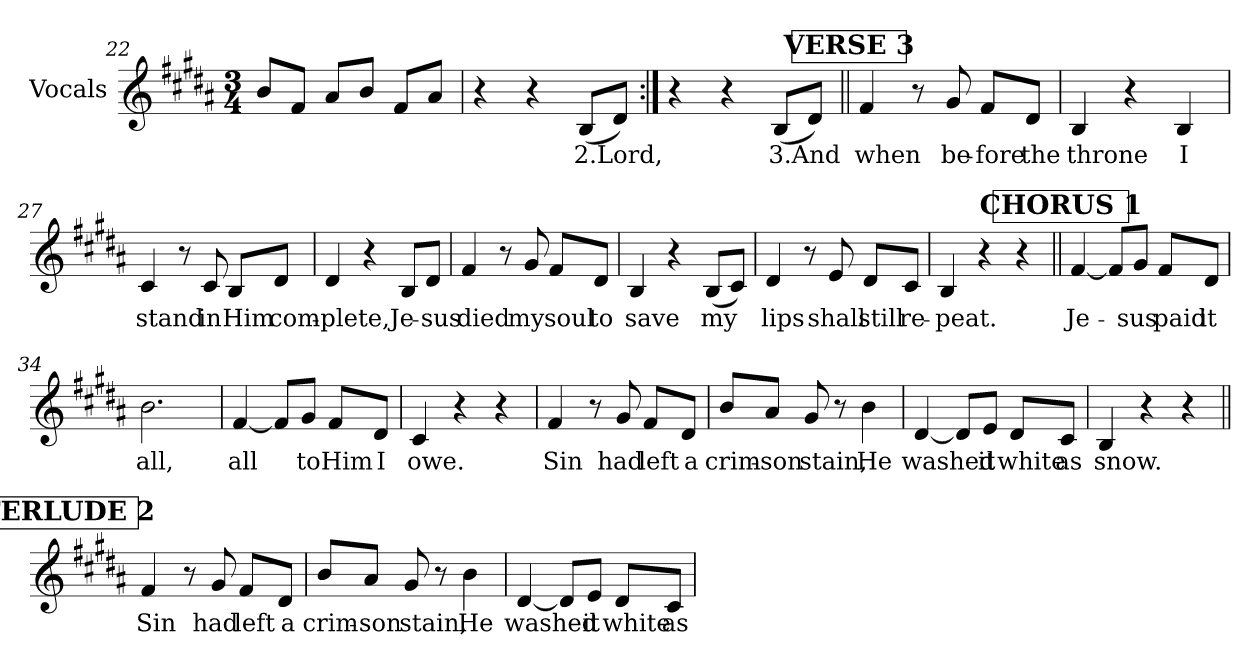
**kern	**text
*part1	*part1
*staff1	*staff1
*I"Vocals	*
*clefG2	*
*k[f#c#g#d#a#]	*
*B:	*
*M3/4	*
=22	=22
8b!/L	.
8f#!/J	.
8a#!/L	.
8b!/J	.
8f#!/L	.
8a#!/J	.
=23	=23
4r	.
4r	.
!	!LO:LY:b
(<8B/L	2.Lord,
8d#/J)	.
!!LO:PB:g=z
=24:|!	=24:|!
4r	.
4r	.
!	!LO:LY:b
(<8B/L	3.And
8d#/J)	.
!!LO:REH:place=s1:a:B:t=VERSE 3
=25||	=25||
!	!LO:LY:b
4f#/	when
8r	.
!	!LO:LY:b
8g#/	be-
!	!LO:LY:b
8f#/L	-fore
!	!LO:LY:b
8d#/J	the
=26	=26
!	!LO:LY:b
4B/	throne
4r	.
!	!LO:LY:b
4B/	I
=27	=27
!	!LO:LY:b
4c#/	stand
8r	.
!	!LO:LY:b
8c#/	in
!	!LO:LY:b
8B/L	Him
!	!LO:LY:b
8d#/J	com-
!!LO:LB:g=z
=28	=28
!	!LO:LY:b
4d#/	-plete,
4r	.
!	!LO:LY:b
8B/L	Je-
!	!LO:LY:b
8d#/J	-sus
=29	=29
!	!LO:LY:b
4f#/	died
8r	.
!	!LO:LY:b
8g#/	my
!	!LO:LY:b
8f#/L	soul
!	!LO:LY:b
8d#/J	to
=30	=30
!	!LO:LY:b
4B/	save
4r	.
!	!LO:LY:b
(<8B/L	my
8c#/J)	.
=31	=31
!	!LO:LY:b
4d#/	lips
8r	.
!	!LO:LY:b
8e/	shall
!	!LO:LY:b
8d#/L	still
!	!LO:LY:b
8c#/J	re-
=32	=32
!	!LO:LY:b
4B/	-peat.
4r	.
4r	.
!!LO:LB:g=z
!!LO:REH:place=s1:a:B:t=CHORUS 1
=33||	=33||
!	!LO:LY:b
[4f#/	Je-
8f#/L]	.
!	!LO:LY:b
8g#/J	-sus
!	!LO:LY:b
8f#/L	paid
!	!LO:LY:b
8d#/J	it
=34	=34
!	!LO:LY:b
2.b\	all,
=35	=35
!	!LO:LY:b
[4f#/	all
8f#/L]	.
!	!LO:LY:b
8g#/J	to
!	!LO:LY:b
8f#/L	Him
!	!LO:LY:b
8d#/J	I
=36	=36
!	!LO:LY:b
4c#/	owe.
4r	.
4r	.
=37	=37
!	!LO:LY:b
4f#/	Sin
8r	.
!	!LO:LY:b
8g#/	had
!	!LO:LY:b
8f#/L	left
!	!LO:LY:b
8d#/J	a
!!LO:LB:g=z
=38	=38
!	!LO:LY:b
8b/L	crim-
!	!LO:LY:b
8a#/J	-son
!	!LO:LY:b
8g#/	stain,
8r	.
!	!LO:LY:b
4b\	He
=39	=39
!	!LO:LY:b
[4d#/	washed
8d#/L]	.
!	!LO:LY:b
8e/J	it
!	!LO:LY:b
8d#/L	white
!	!LO:LY:b
8c#/J	as
=40	=40
!	!LO:LY:b
4B/	snow.
4r	.
4r	.
!!LO:REH:place=s1:a:B:t=INTERLUDE 2
=41||	=41||
!	!LO:LY:b
4f#/	Sin
8r	.
!	!LO:LY:b
8g#/	had
!	!LO:LY:b
8f#/L	left
!	!LO:LY:b
8d#/J	a
!!LO:LB:g=z
=42	=42
!	!LO:LY:b
8b/L	crim-
!	!LO:LY:b
8a#/J	-son
!	!LO:LY:b
8g#/	stain,
8r	.
!	!LO:LY:b
4b\	He
=43	=43
!	!LO:LY:b
[4d#/	washed
8d#/L]	.
!	!LO:LY:b
8e/J	it
!	!LO:LY:b
8d#/L	white
!	!LO:LY:b
8c#/J	as
=	=
*-	*-
